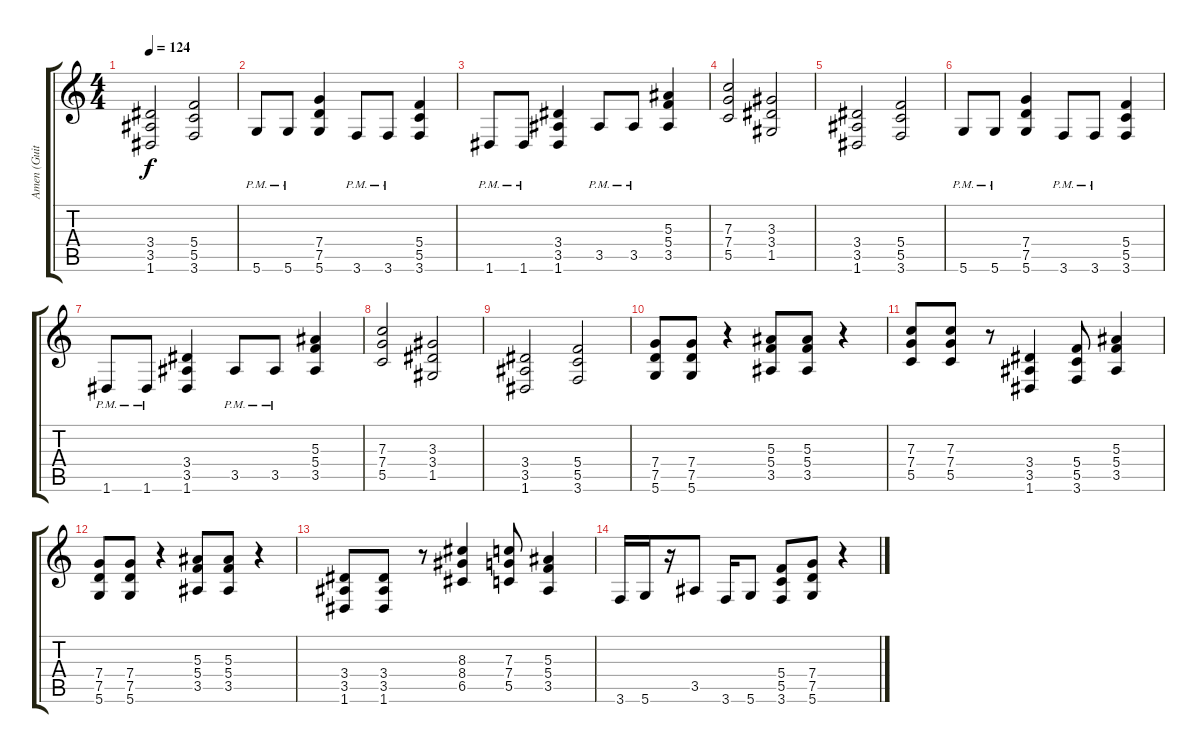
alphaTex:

\track ("Amen (Guitar)" "Amen (Guit") {instrument distortionguitar}
\staff {score tabs}
\tuning (D4 A3 F3 C3 G2 D2) {hide}
\ts (4 4)
\tempo 124
\clef g2
\ks c
(3.4 3.5 1.6).2{dy f} (5.4 5.5 3.6).2 |
5.6{pm}.8 5.6{pm}.8 (7.4 7.5 5.6).4 3.6{pm}.8 3.6{pm}.8 (5.4 5.5 3.6).4 |
1.6{pm}.8 1.6{pm}.8 (3.4 3.5 1.6).4 3.5{pm}.8 3.5{pm}.8 (5.3 5.4 3.5).4 |
(7.3 7.4 5.5).2 (3.3 3.4 1.5).2 |
(3.4 3.5 1.6).2 (5.4 5.5 3.6).2 |
5.6{pm}.8 5.6{pm}.8 (7.4 7.5 5.6).4 3.6{pm}.8 3.6{pm}.8 (5.4 5.5 3.6).4 |
1.6{pm}.8 1.6{pm}.8 (3.4 3.5 1.6).4 3.5{pm}.8 3.5{pm}.8 (5.3 5.4 3.5).4 |
(7.3 7.4 5.5).2 (3.3 3.4 1.5).2 |
(3.4 3.5 1.6).2 (5.4 5.5 3.6).2 |
(7.4 7.5 5.6).8 (7.4 7.5 5.6).8 r.4 (5.3 5.4 3.5).8 (5.3 5.4 3.5).8 r.4 |
(7.3 7.4 5.5).8 (7.3 7.4 5.5).8 r.8 (3.4 3.5 1.6).4 (5.4 5.5 3.6).8 (5.3 5.4 3.5).4 |
(7.4 7.5 5.6).8 (7.4 7.5 5.6).8 r.4 (5.3 5.4 3.5).8 (5.3 5.4 3.5).8 r.4 |
(3.4 3.5 1.6).8 (3.4 3.5 1.6).8 r.8 (8.3 8.4 6.5).4 (7.3 7.4 5.5).8 (5.3 5.4 3.5).4 |
3.6.16 5.6.16 r.16 3.5.8 3.6.16 5.6.8 (5.4 5.5 3.6).8 (7.4 7.5 5.6).8 r.4
